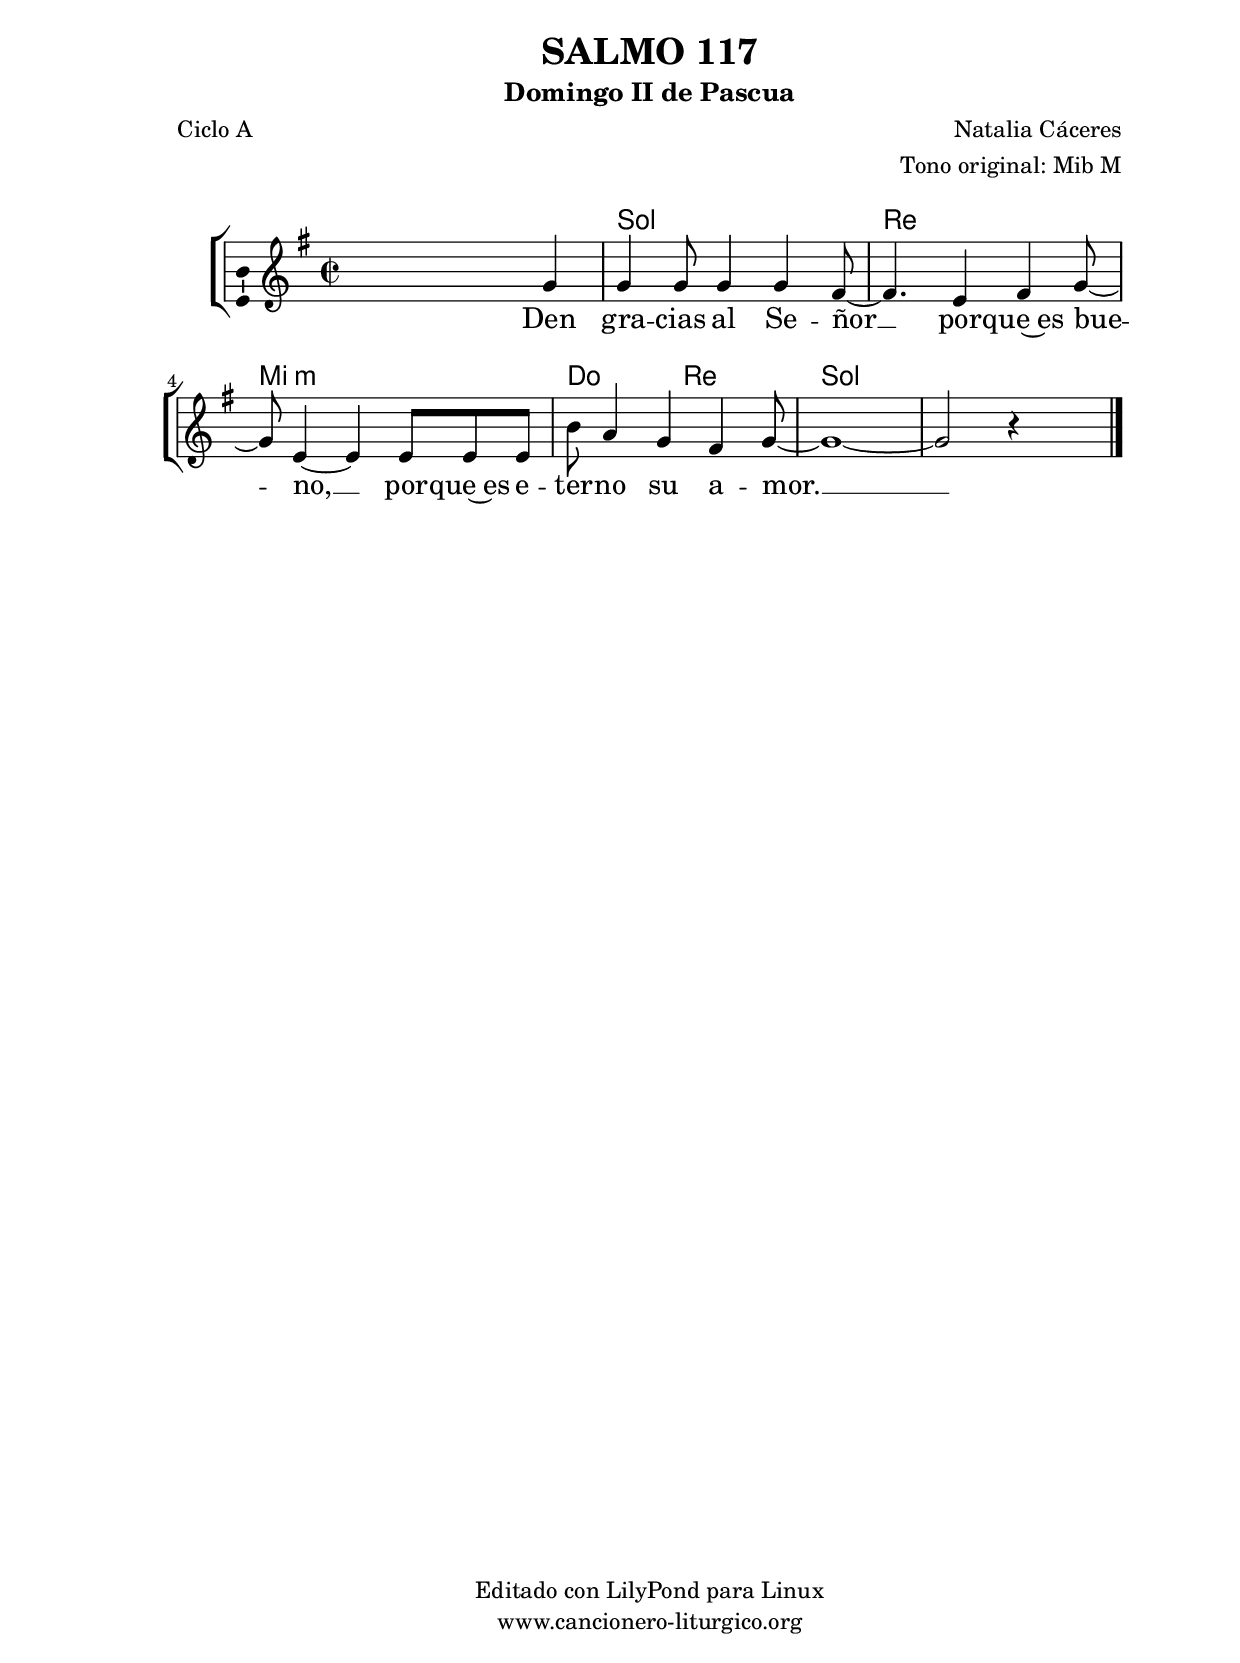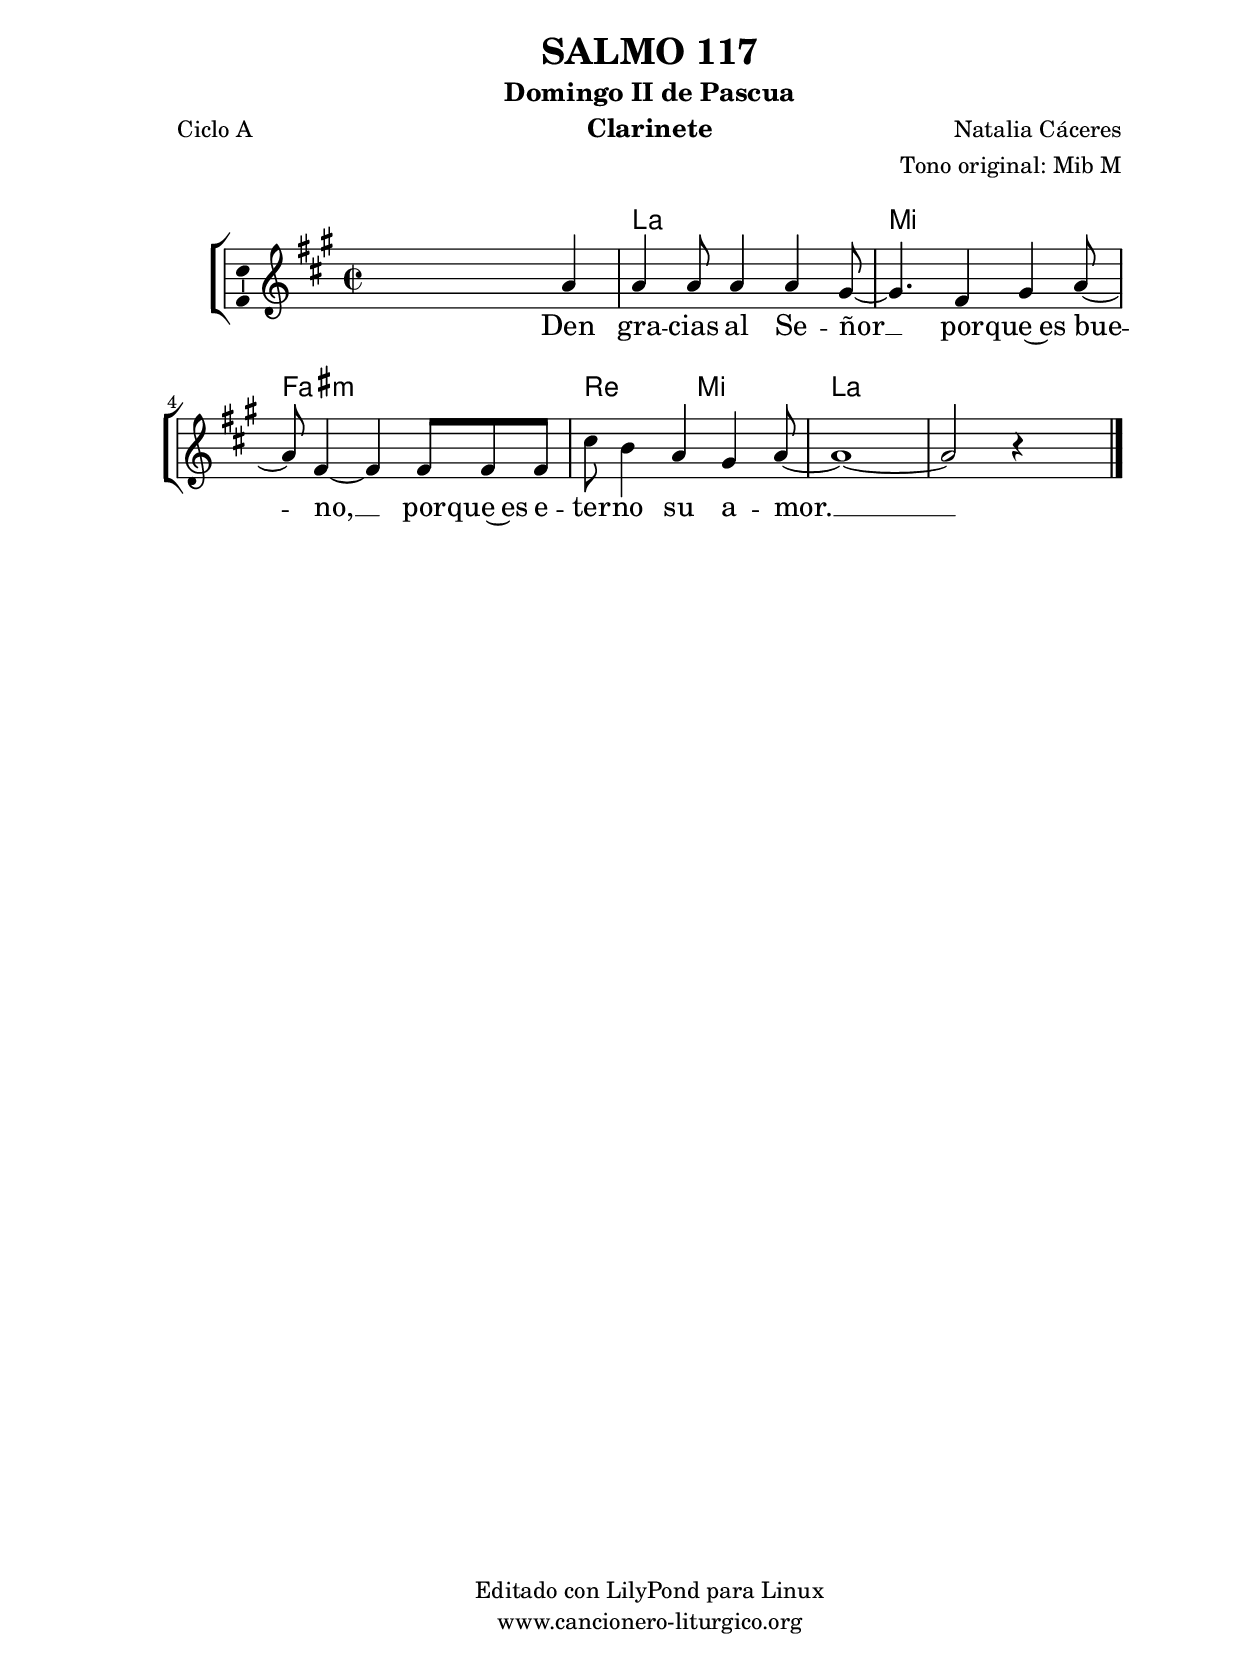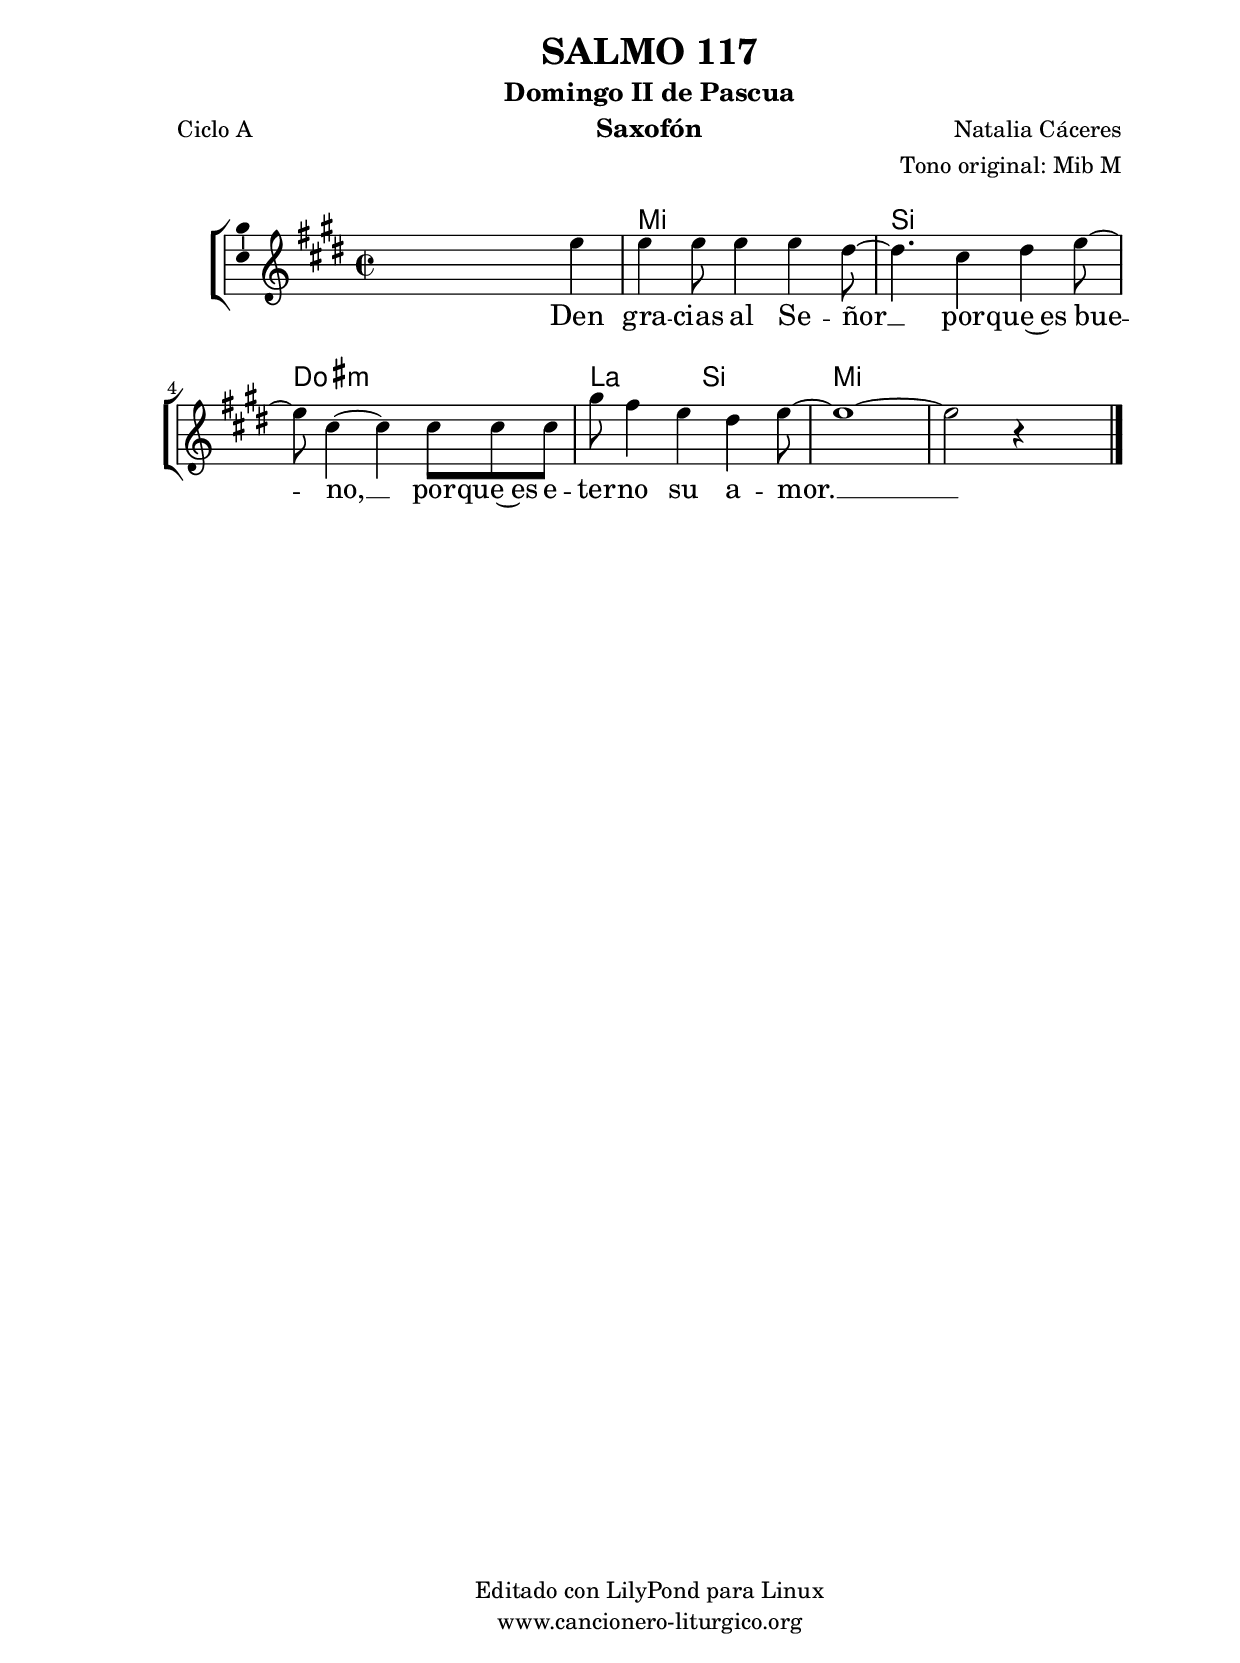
%
%para convertir .midi en .wav:
%timidity filename.midi -Ow -o finename.wav
%
%
%Para convertir de .wav a .mp3:
%lame -h -m j filename.wav
%
%
%para escuchar el midi:
%timidity nombrefichero.midi
%


%versión de lilypond para la que se ha escrito esta partitura:
\version "2.16.0"

	%Tamaño papel
	#(set-default-paper-size "a4")
	%Tamaño partitura
	#(set-global-staff-size 20)
	%No responde al pulsar sobre una nota
	#(ly:set-option 'point-and-click #f)

%parámetros del encabezamiento:
\header {
	title = "SALMO 117"
	subtitle = "Domingo II de Pascua"
	composer = "Natalia Cáceres"
	poet = "Ciclo A"
	meter = ""
	arranger = "Tono original: Mib M"
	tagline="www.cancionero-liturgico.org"
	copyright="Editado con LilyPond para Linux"
	tiempo = "Pascua"
	usos = "Salmo"
	letra = "Den gracias al Señor porque es bueno, porque es eterno su amor."
	}

%parámetros asociados al papel:
\paper  {
	oddHeaderMarkup = \markup {\fill-line { \on-the-fly #not-first-page \fromproperty #'header:title \on-the-fly #not-first-page \fromproperty #'header:composer }}
	evenHeaderMarkup = \markup {\fill-line { \fromproperty #'header:composer \fromproperty #'header:title }}
	#(set-paper-size "a4")
	print-page-number = ##f
	first-page-number = 1
	print-first-page-number = ##f
%	head-separation = 3.0 \cm
	top-margin = 2.0 \cm
	bottom-margin = 0.5\cm
%%%	bottom-margin = -1.0\cm
	left-margin = 3.0 \cm
	line-width = 16.0 \cm 
	indent = 8\mm
	interscoreline = 2.\mm
	between-system-space = 15\mm
%	para que las partituras no llenen la hoja:
	ragged-bottom = ##t
%	idem para la última hoja:
	ragged-last-bottom = ##f
%	para que las partituras llenen el ancho del papel:
	ragged-last = ##f
	after-title-space = 2.5 \cm
%page-count=1
%system-count=8

	%Flexible Vertical Spacing
%	markup-markup-spacing =
%	#'((basic-distance . 15) (minimum-distance . 15) (padding . 3))
	markup-system-spacing =
	#'((basic-distance . 15) (minimum-distance . 15) (padding . 3))
	system-system-spacing =
	#'((basic-distance . 15) (minimum-distance . 15) (padding . 3))
	score-system-spacing =
	#'((basic-distance . 15) (minimum-distance . 15) (padding . 5))
%	top-system-spacing = % header
%	#'((basic-distance . 8) (minimum-distance . 0) (padding . 3))
%	top-markup-spacing =
%	#'((basic-distance . 20) (minimum-distance . 20) (padding . 3))
	last-bottom-spacing = % footer
	#'((basic-distance . 5) (minimum-distance . 5) (padding . 3))
%	score-markup-spacing =
%	#'((basic-distance . 16) (minimum-distance . 13) (padding . 3))

	}


%parámetros que afectan a toda la partitura:
global =  {
	%clave de sol (G):
	\clef G
	%armadura:
	\transpose ees g
	\key ees \major
	\tempo 4=140
	\set Score.tempoHideNote = ##t
	}


acordes = {
	\italianChords
	\chordmode {
	\transpose ees g
{

s1
ees1 bes c:m aes2 bes ees1 s

	}
	}
}

melodia = 
	\transpose ees g
{
	\relative c'{
	\time 2/2

s2 s4 ees4
ees4 ees8 ees4 ees4 d8~
d4. c4 d ees8~
ees8 c4~c c8 c c
g'8 f4 ees d ees8~
ees1~
ees2 r4 s4


	\bar "|."
	}
	}


texto = \lyricmode {
Den gra -- cias al Se -- ñor __ por -- que~es bue -- no, __
por -- que~es e -- ter -- no su a -- mor. __
	}


acordesStaff = \context ChordNames = acordesStaff <<
	\set chordChanges = ##t
	\acordes
	>>


vozStaff = \context Voice = vozStaff
\with {\consists "Ambitus_engraver"}
<<
%	\set Staff.instrumentName = ""
%	\set Staff.shortInstrumentName = ""
%	\set Staff.midiInstrument = #"clarinet"
%	\set Staff.midiInstrument = #"cello"
%	\set Staff.midiInstrument = #"flute"
	\set Staff.midiInstrument = #"electric guitar (jazz)"
%	\set Staff.midiInstrument = #"english horn"
%	\set Staff.midiInstrument = #"violin"
%	\set Staff.midiInstrument = #"glockenspiel"
	\set Staff.midiMinimumVolume = #0.7
	\set Staff.midiMaximumVolume = #0.9
	\global
	\melodia
	>>


textoStaff = \context Lyrics = textoStaff <<
	\lyricsto vozStaff \texto
	>>

\book {
	\score {
		\context ChoirStaff {
			\override StaffGroup.SystemStartBracket #'collapse-height = #1
			\override Score.SystemStartBar #'collapse-height = #1
			<<
			\acordesStaff
			\vozStaff
			\textoStaff
			>>
			}
		\layout {
	    		\context {
				\Lyrics
				\override LyricText #'font-size = #2
				}
	   		 \context {
				\Score
				%fontSize = #3
				\override StaffSymbol #'staff-space = #(magstep +3)
				%\override Beam #'thickness = #0.55
				%\override SpacingSpanner #'spacing-increment = #1.0
				%\override Slur #'height-limit = #1.5
				}
			}
		}
	\score {
		\unfoldRepeats
		\context ChoirStaff {
			<<
			\acordesStaff
			\vozStaff
			>>
			}
		\midi {
	  		\context {
	  			\Score
				tempoWholesPerMinute = #(ly:make-moment 70 4)
				}
			}
		}
	}

%Partitura para clarinete
#(define output-suffix "C")
\book {
	\header{
		instrument = "Clarinete"
		}
	\score {
		\context ChoirStaff {
			\override StaffGroup.SystemStartBracket #'collapse-height = #1
			\override Score.SystemStartBar #'collapse-height = #1
\transpose c d
			<<
			\acordesStaff
			\vozStaff
			\textoStaff
			>>
			}
		\layout {
	    		\context {
				\Lyrics
				\override LyricText #'font-size = #2
				}
	   		 \context {
				\Score
				%fontSize = #3
				\override StaffSymbol #'staff-space = #(magstep +3)
				%\override Beam #'thickness = #0.55
				%\override SpacingSpanner #'spacing-increment = #1.0
				%\override Slur #'height-limit = #1.5
				}
			}
		}
	}

%Partitura para saxofón
#(define output-suffix "S")
\book {
	\header{
		instrument = "Saxofón"
		}
	\score {
		\context ChoirStaff {
			\override StaffGroup.SystemStartBracket #'collapse-height = #1
			\override Score.SystemStartBar #'collapse-height = #1
\transpose c a
			<<
			\acordesStaff
			\vozStaff
			\textoStaff
			>>
			}
		\layout {
	    		\context {
				\Lyrics
				\override LyricText #'font-size = #2
				}
	   		 \context {
				\Score
				%fontSize = #3
				\override StaffSymbol #'staff-space = #(magstep +3)
				%\override Beam #'thickness = #0.55
				%\override SpacingSpanner #'spacing-increment = #1.0
				%\override Slur #'height-limit = #1.5
				}
			}
		}
	}

